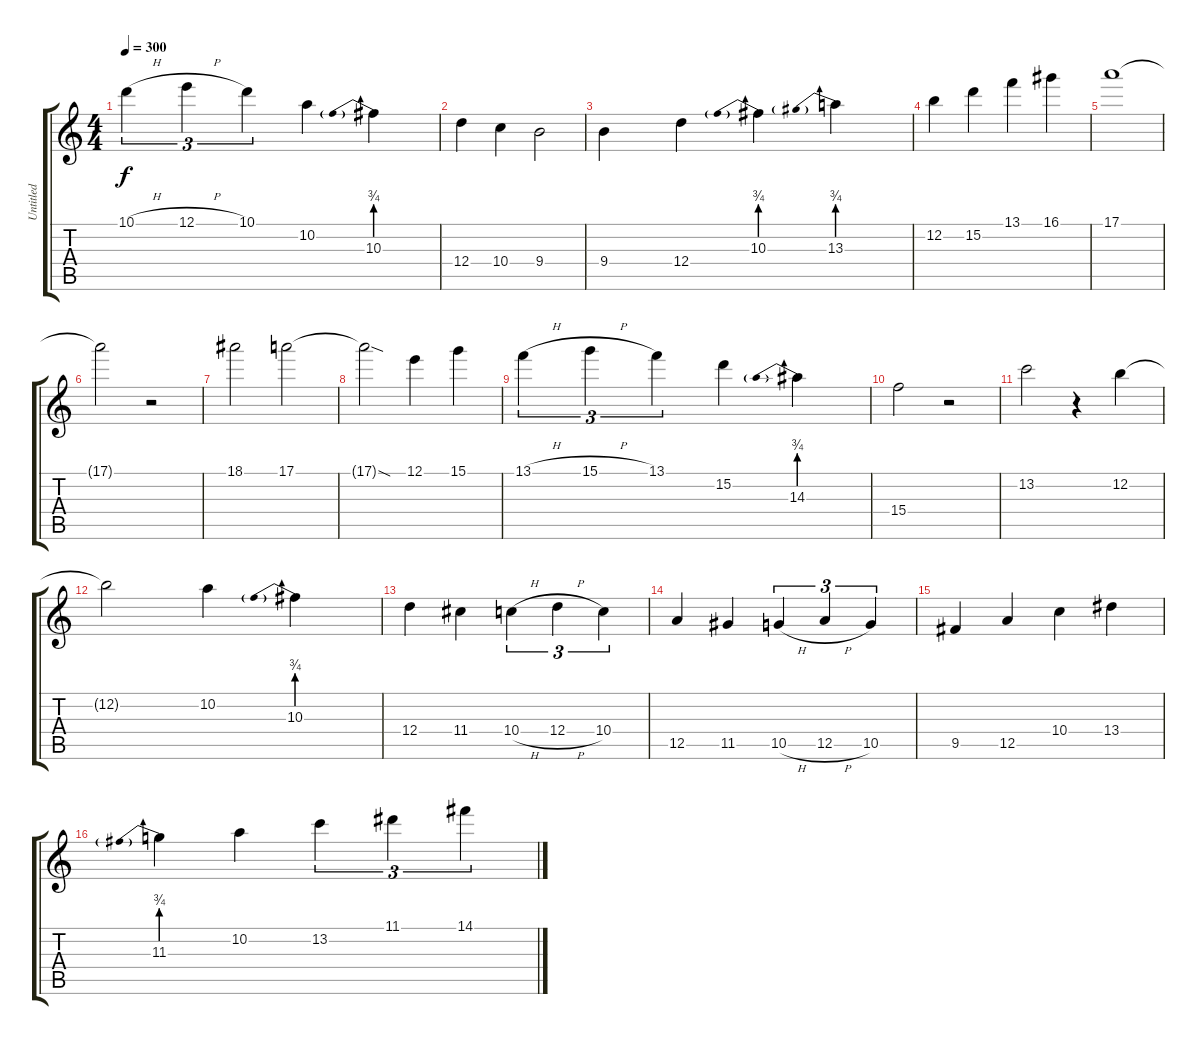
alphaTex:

\track ("Untitled" "Untitled") {instrument acousticguitarsteel}
\staff {score tabs}
\tuning (E4 B3 G3 D3 A2 E2) {hide}
\ts (4 4)
\tempo 300
\clef g2
\ks c
10.1{h}.4{tu (3 2) dy f} 12.1{h}.4{tu (3 2)} 10.1.4{tu (3 2)} 10.2.4 10.3{be (prebend 0 3 60 3)}.4 |
12.4.4 10.4.4 9.4.2 |
9.4.4 12.4.4 10.3{be (prebend 0 3 60 3)}.4 13.3{be (prebend 0 3 60 3)}.4 |
12.2.4 15.2.4 13.1.4 16.1.4 |
17.1.1 |
17.1{t}.2 r.2 |
18.1.2 17.1.2 |
17.1{sod t}.2 12.1.4 15.1.4 |
13.1{h}.4{tu (3 2)} 15.1{h}.4{tu (3 2)} 13.1.4{tu (3 2)} 15.2.4 14.3{be (prebend 0 3 60 3)}.4 |
15.4.2 r.2 |
13.2.2 r.4 12.2.4 |
12.2{t}.2 10.2.4 10.3{be (prebend 0 3 60 3)}.4 |
12.4.4 11.4.4 10.4{h}.4{tu (3 2)} 12.4{h}.4{tu (3 2)} 10.4.4{tu (3 2)} |
12.5.4 11.5.4 10.5{h}.4{tu (3 2)} 12.5{h}.4{tu (3 2)} 10.5.4{tu (3 2)} |
9.5.4 12.5.4 10.4.4 13.4.4 |
11.3{be (prebend 0 3 60 3)}.4 10.2.4 13.2.4{tu (3 2)} 11.1.4{tu (3 2)} 14.1.4{tu (3 2)}
